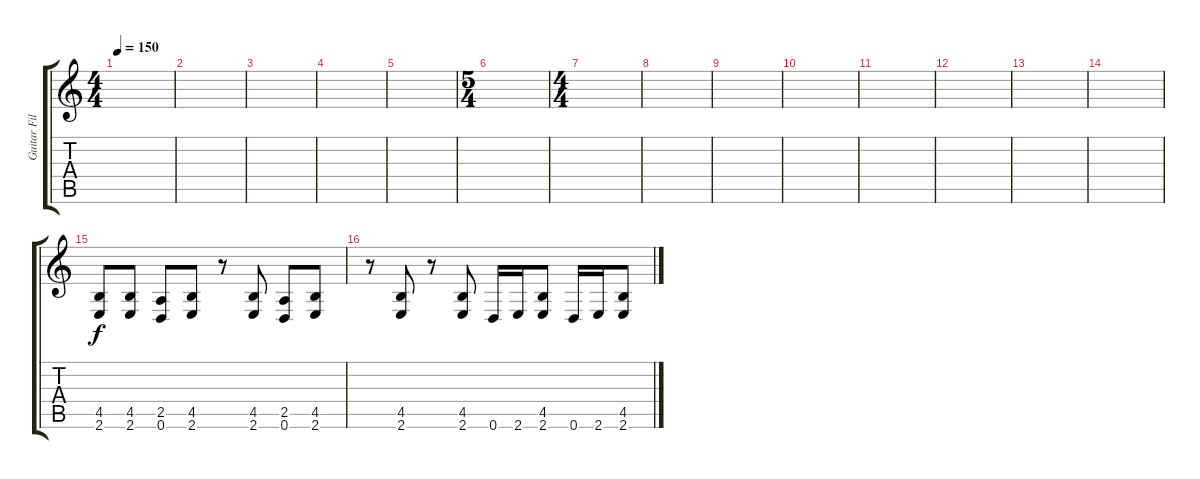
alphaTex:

\track ("Guitar Fills" "Guitar Fil") {instrument distortionguitar}
\staff {score tabs}
\tuning (D4 A3 F3 C3 G2 D2) {hide}
\ts (4 4)
\tempo 150
\clef g2
\ks c
|
|
|
|
|
\ts (5 4)
|
\ts (4 4)
|
|
|
|
|
|
|
|
(4.5 2.6).8 (4.5 2.6).8 (2.5 0.6).8 (4.5 2.6).8 r.8 (4.5 2.6).8 (2.5 0.6).8 (4.5 2.6).8 |
r.8 (4.5 2.6).8 r.8 (4.5 2.6).8 0.6.16 2.6.16 (4.5 2.6).8 0.6.16 2.6.16 (4.5 2.6).8
